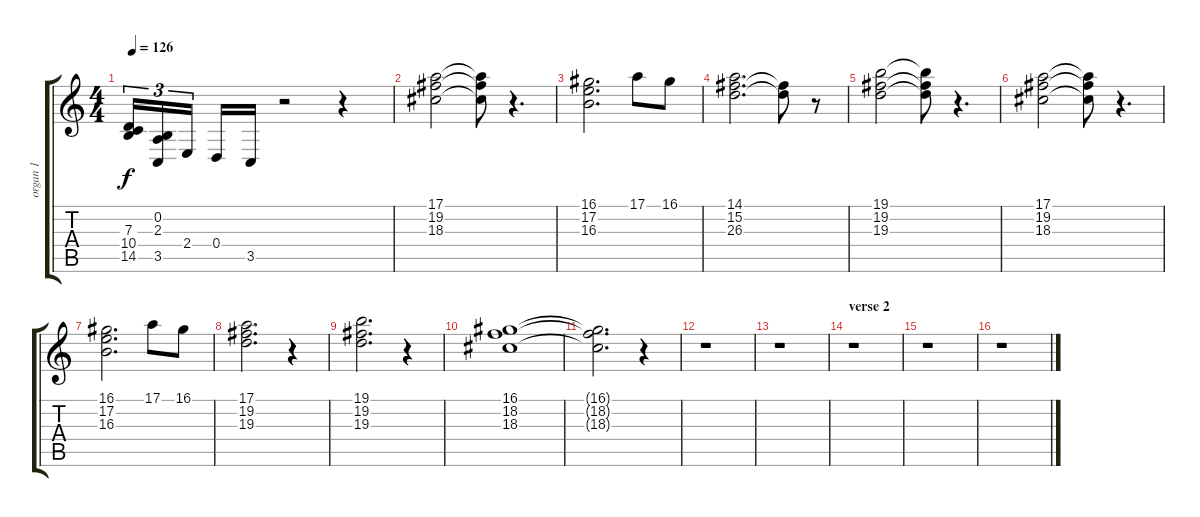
\track ("organ 1" "organ 1") {instrument rockorgan}
\staff {score tabs}
\tuning (E4 B3 G3 D3 A2 E2) {hide}
\ts (4 4)
\tempo 126
\clef g2
\ks c
(7.3 10.4 14.5).16{tu (3 2) dy f} (0.2 2.3 3.5).16{tu (3 2)} 2.4.16{tu (3 2)} 0.4.16 3.5.16 r.2 r.4 |
(17.1 19.2 18.3).2 (17.1{t} 19.2{t} 18.3{t}).8 r.4{d} |
(16.1 17.2 16.3).2{d} 17.1.8 16.1.8 |
(14.1 15.2 26.3).2{d} (14.1{t} 15.2{t}).8 r.8 |
(19.1 19.2 19.3).2 (19.1{t} 19.2{t} 19.3{t}).8 r.4{d} |
(17.1 19.2 18.3).2 (17.1{t} 19.2{t} 18.3{t}).8 r.4{d} |
(16.1 17.2 16.3).2{d} 17.1.8 16.1.8 |
(17.1 19.2 19.3).2{d} r.4 |
(19.1 19.2 19.3).2{d} r.4 |
(16.1 18.2 18.3).1 |
(16.1{t} 18.2{t} 18.3{t}).2{d} r.4 |
r.1 |
r.1 |
\section ("" "verse 2")
r.1 |
r.1 |
r.1
